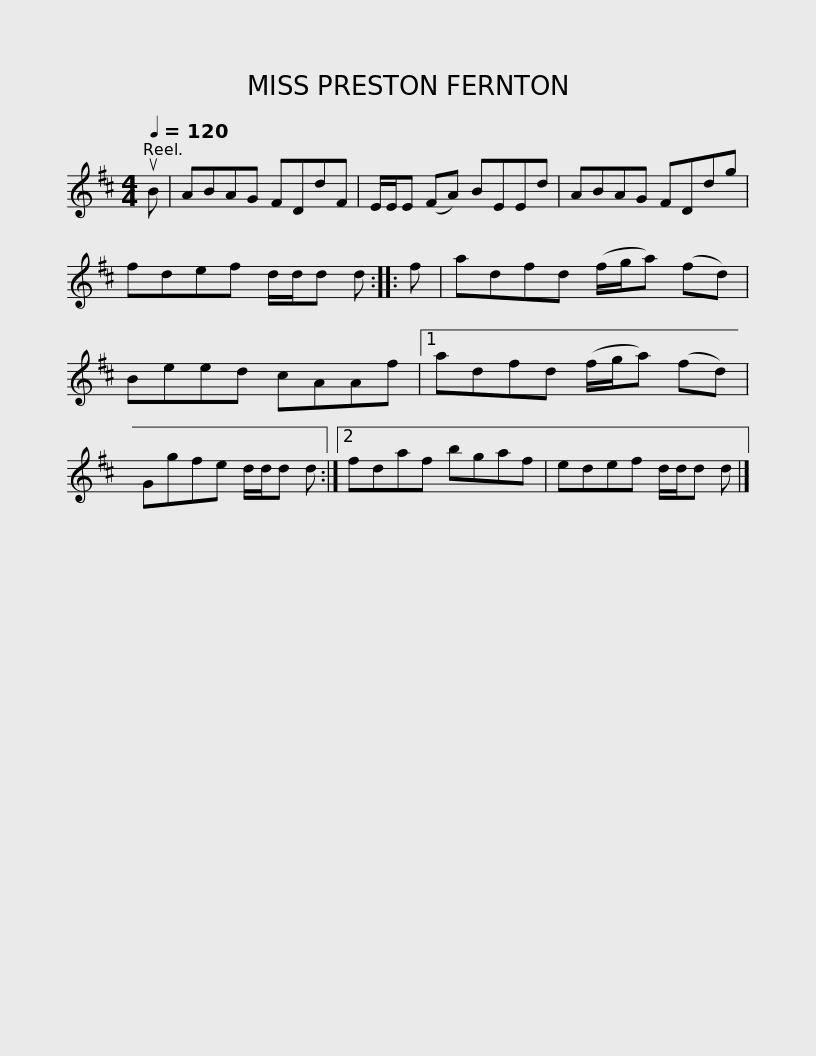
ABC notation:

X:1
L:1/8
Q:1/4=120
M:4/4
I:linebreak $
K:D
V:1 treble
V:1
 uB | ABAG FDdF | E/E/E (FA) BEEd | ABAG FDdg | fdef d/d/d d :: %5
 f |$ adfd (f/g/a) (fd) | Beed cAAf |1 adfd (f/g/a) (fd) | Ggfe d/d/d d :|2 %10
 fdaf bgaf |$ edef d/d/d d |] %12
